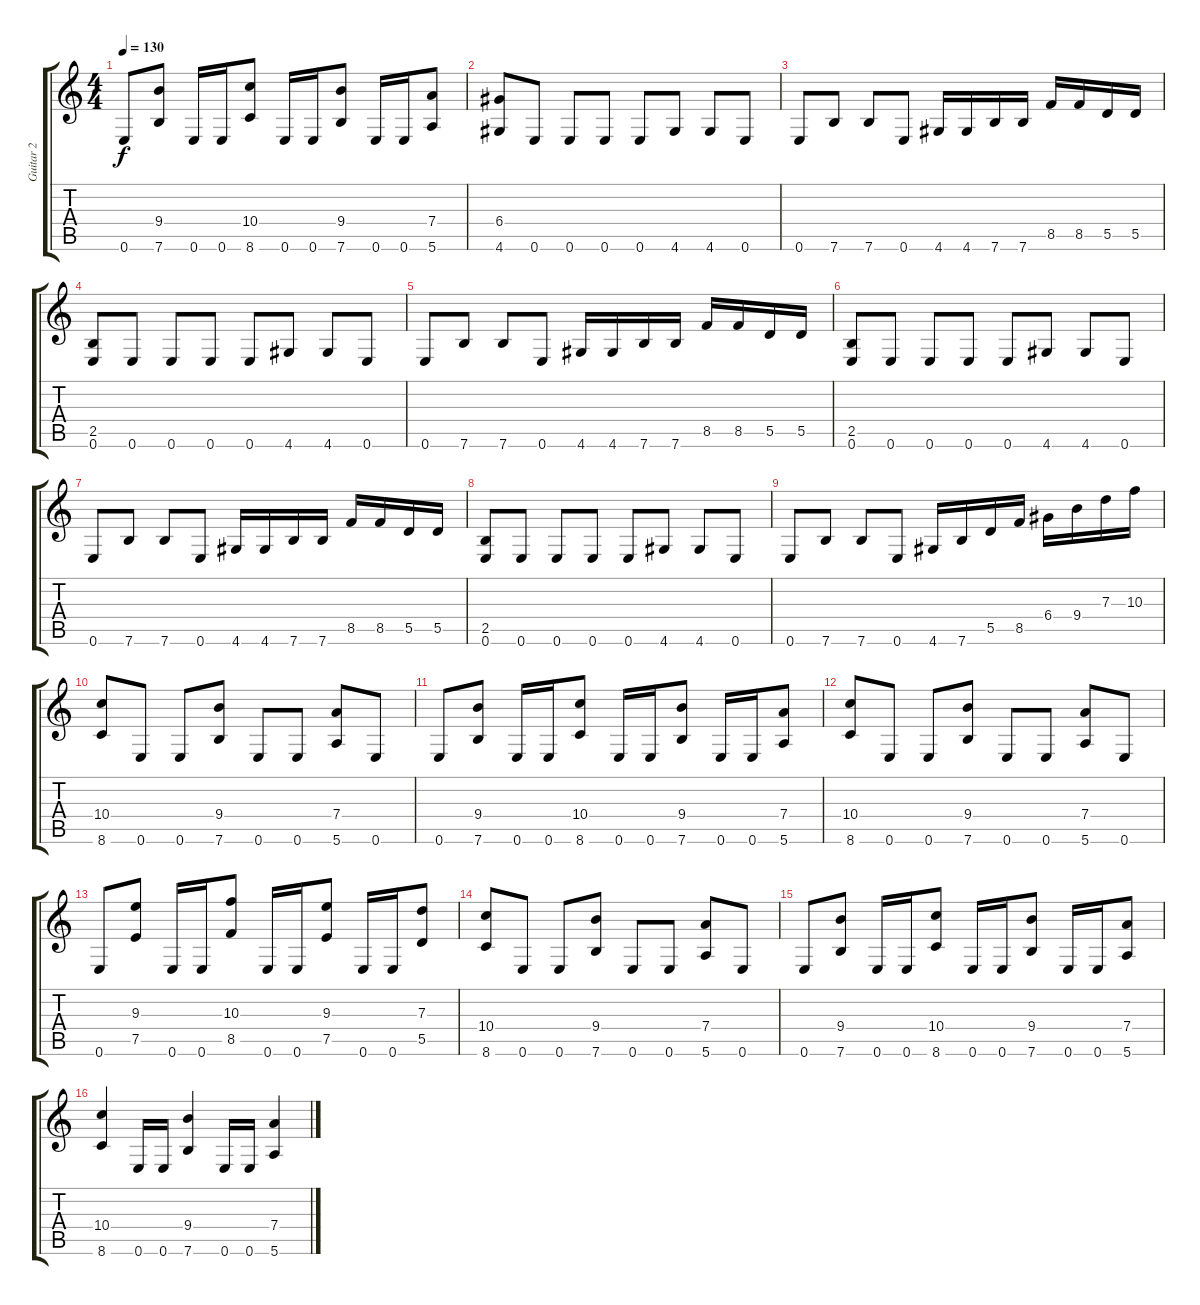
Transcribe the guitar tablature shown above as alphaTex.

\track ("Guitar 2" "Guitar 2") {instrument distortionguitar}
\staff {score tabs}
\tuning (E4 B3 G3 D3 A2 E2) {hide}
\ts (4 4)
\tempo 130
\clef g2
\ks c
0.6.8{dy f} (9.4 7.6).8 0.6.16 0.6.16 (10.4 8.6).8 0.6.16 0.6.16 (9.4 7.6).8 0.6.16 0.6.16 (7.4 5.6).8 |
(6.4 4.6).8 0.6.8 0.6.8 0.6.8 0.6.8 4.6.8 4.6.8 0.6.8 |
0.6.8 7.6.8 7.6.8 0.6.8 4.6.16 4.6.16 7.6.16 7.6.16 8.5.16 8.5.16 5.5.16 5.5.16 |
(2.5 0.6).8 0.6.8 0.6.8 0.6.8 0.6.8 4.6.8 4.6.8 0.6.8 |
0.6.8 7.6.8 7.6.8 0.6.8 4.6.16 4.6.16 7.6.16 7.6.16 8.5.16 8.5.16 5.5.16 5.5.16 |
(2.5 0.6).8 0.6.8 0.6.8 0.6.8 0.6.8 4.6.8 4.6.8 0.6.8 |
0.6.8 7.6.8 7.6.8 0.6.8 4.6.16 4.6.16 7.6.16 7.6.16 8.5.16 8.5.16 5.5.16 5.5.16 |
(2.5 0.6).8 0.6.8 0.6.8 0.6.8 0.6.8 4.6.8 4.6.8 0.6.8 |
0.6.8 7.6.8 7.6.8 0.6.8 4.6.16 7.6.16 5.5.16 8.5.16 6.4.16 9.4.16 7.3.16 10.3.16 |
(10.4 8.6).8 0.6.8 0.6.8 (9.4 7.6).8 0.6.8 0.6.8 (7.4 5.6).8 0.6.8 |
0.6.8 (9.4 7.6).8 0.6.16 0.6.16 (10.4 8.6).8 0.6.16 0.6.16 (9.4 7.6).8 0.6.16 0.6.16 (7.4 5.6).8 |
(10.4 8.6).8 0.6.8 0.6.8 (9.4 7.6).8 0.6.8 0.6.8 (7.4 5.6).8 0.6.8 |
0.6.8 (9.3 7.5).8 0.6.16 0.6.16 (10.3 8.5).8 0.6.16 0.6.16 (9.3 7.5).8 0.6.16 0.6.16 (7.3 5.5).8 |
(10.4 8.6).8 0.6.8 0.6.8 (9.4 7.6).8 0.6.8 0.6.8 (7.4 5.6).8 0.6.8 |
0.6.8 (9.4 7.6).8 0.6.16 0.6.16 (10.4 8.6).8 0.6.16 0.6.16 (9.4 7.6).8 0.6.16 0.6.16 (7.4 5.6).8 |
(10.4 8.6).4 0.6.16 0.6.16 (9.4 7.6).4 0.6.16 0.6.16 (7.4 5.6).4
